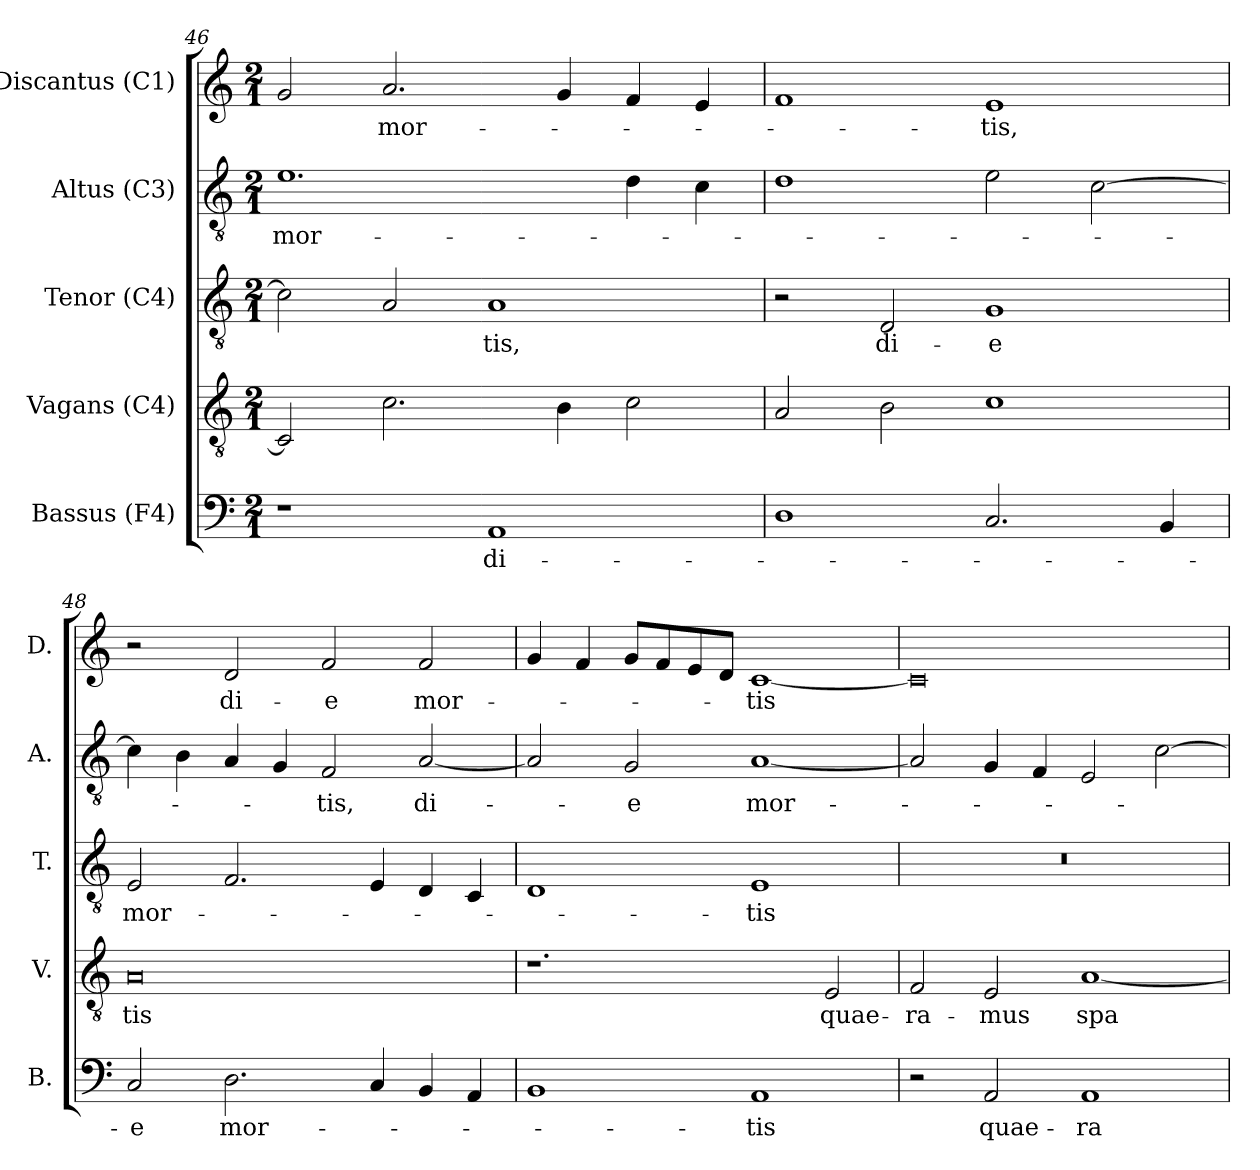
**kern	**text	**kern	**text	**kern	**text	**kern	**text	**kern	**text
*part5	*part5	*part4	*part4	*part3	*part3	*part2	*part2	*part1	*part1
*staff5	*staff5	*staff4	*staff4	*staff3	*staff3	*staff2	*staff2	*staff1	*staff1
*I"Bassus (F4)	*	*I"Vagans (C4)	*	*I"Tenor (C4)	*	*I"Altus (C3)	*	*I"Discantus (C1)	*
*I'B.	*	*I'V.	*	*I'T.	*	*I'A.	*	*I'D.	*
*clefF4	*	*clefGv2	*	*clefGv2	*	*clefGv2	*	*clefG2	*
*	*	*ITrd7c12	*	*ITrd7c12	*	*ITrd7c12	*	*	*
*k[]	*	*k[]	*	*k[]	*	*k[]	*	*k[]	*
*C:	*	*C:	*	*C:	*	*C:	*	*C:	*
*M2/1	*	*M2/1	*	*M2/1	*	*M2/1	*	*M2/1	*
=46	=46	=46	=46	=46	=46	=46	=46	=46	=46
!	!	!	!	!	!	!	!LO:LY:b:color=#000000	!	!
1r	.	2CCi/]	.	2Ci\]	.	1.Ei	mor-	2gi/	.
!	!	!	!	!	!	!	!	!	!LO:LY:b:color=#000000
.	.	2.Ci\	.	2AAi/	.	.	.	2.ai/	mor-
!	!LO:LY:b:color=#000000	!	!	!	!	!	!	!	!
!	!	!	!	!	!LO:LY:b:color=#000000	!	!	!	!
1AAi	di-	.	.	1AAi	-tis,	.	.	.	.
.	.	4BBi\	.	.	.	.	.	4gi/	.
.	.	2Ci\	.	.	.	4Di\	.	4fi/	.
.	.	.	.	.	.	4Ci\	.	4ei/	.
!!LO:LB:g=z
=47	=47	=47	=47	=47	=47	=47	=47	=47	=47
1Di	.	2AAi/	.	2r	.	1Di	.	1fi	.
!	!	!	!	!	!LO:LY:b:color=#000000	!	!	!	!
.	.	2BBi\	.	2DDi/	di-	.	.	.	.
!	!	!	!	!	!LO:LY:b:color=#000000	!	!	!	!
!	!	!	!	!	!	!	!	!	!LO:LY:b:color=#000000
2.Ci/	.	1Ci	.	1GGi	-e	2Ei\	.	1ei	-tis,
.	.	.	.	.	.	[2Ci\	.	.	.
4BBi/	.	.	.	.	.	.	.	.	.
=48	=48	=48	=48	=48	=48	=48	=48	=48	=48
!	!LO:LY:b:color=#000000	!	!	!	!	!	!	!	!
!	!	!	!LO:LY:b:color=#000000	!	!	!	!	!	!
!	!	!	!	!	!LO:LY:b:color=#000000	!	!	!	!
2Ci/	-e	0AAi	-tis	2EEi/	mor-	4Ci\]	.	2r	.
.	.	.	.	.	.	4BBi\	.	.	.
!	!LO:LY:b:color=#000000	!	!	!	!	!	!	!	!
!	!	!	!	!	!	!	!	!	!LO:LY:b:color=#000000
2.Di\	mor-	.	.	2.FFi/	.	4AAi/	.	2di/	di-
.	.	.	.	.	.	4GGi/	.	.	.
!	!	!	!	!	!	!	!LO:LY:b:color=#000000	!	!
!	!	!	!	!	!	!	!	!	!LO:LY:b:color=#000000
.	.	.	.	.	.	2FFi/	-tis,	2fi/	-e
4Ci/	.	.	.	4EEi/	.	.	.	.	.
!	!	!	!	!	!	!	!LO:LY:b:color=#000000	!	!
!	!	!	!	!	!	!	!	!	!LO:LY:b:color=#000000
4BBi/	.	.	.	4DDi/	.	[2AAi/	di-	2fi/	mor-
4AAi/	.	.	.	4CCi/	.	.	.	.	.
=49	=49	=49	=49	=49	=49	=49	=49	=49	=49
1BBi	.	1.r	.	1DDi	.	2AAi/]	.	4gi/	.
.	.	.	.	.	.	.	.	4fi/	.
!	!	!	!	!	!	!	!LO:LY:b:color=#000000	!	!
.	.	.	.	.	.	2GGi/	-e	8gi/L	.
.	.	.	.	.	.	.	.	8fi/	.
.	.	.	.	.	.	.	.	8ei/	.
.	.	.	.	.	.	.	.	8di/J	.
!	!LO:LY:b:color=#000000	!	!	!	!	!	!	!	!
!	!	!	!	!	!LO:LY:b:color=#000000	!	!	!	!
!	!	!	!	!	!	!	!LO:LY:b:color=#000000	!	!
!	!	!	!	!	!	!	!	!	!LO:LY:b:color=#000000
1AAi	-tis	.	.	1EEi	-tis	[1AAi	mor-	[1ci	-tis
!	!	!	!LO:LY:b:color=#000000	!	!	!	!	!	!
.	.	2EEi/	quae-	.	.	.	.	.	.
=50	=50	=50	=50	=50	=50	=50	=50	=50	=50
!	!	!	!LO:LY:b:color=#000000	!LO:N:vis=1	!	!	!	!	!
2r	.	2FFi/	-ra-	0r	.	2AAi/]	.	0ci]	.
!	!LO:LY:b:color=#000000	!	!	!	!	!	!	!	!
!	!	!	!LO:LY:b:color=#000000	!	!	!	!	!	!
2AAi/	quae-	2EEi/	-mus	.	.	4GGi/	.	.	.
.	.	.	.	.	.	4FFi/	.	.	.
!	!LO:LY:b:color=#000000	!	!	!	!	!	!	!	!
!	!	!	!LO:LY:b:color=#000000	!	!	!	!	!	!
1AAi	-ra-	[1AAi	spa-	.	.	2EEi/	.	.	.
.	.	.	.	.	.	[2Ci\	.	.	.
=	=	=	=	=	=	=	=	=	=
*-	*-	*-	*-	*-	*-	*-	*-	*-	*-
